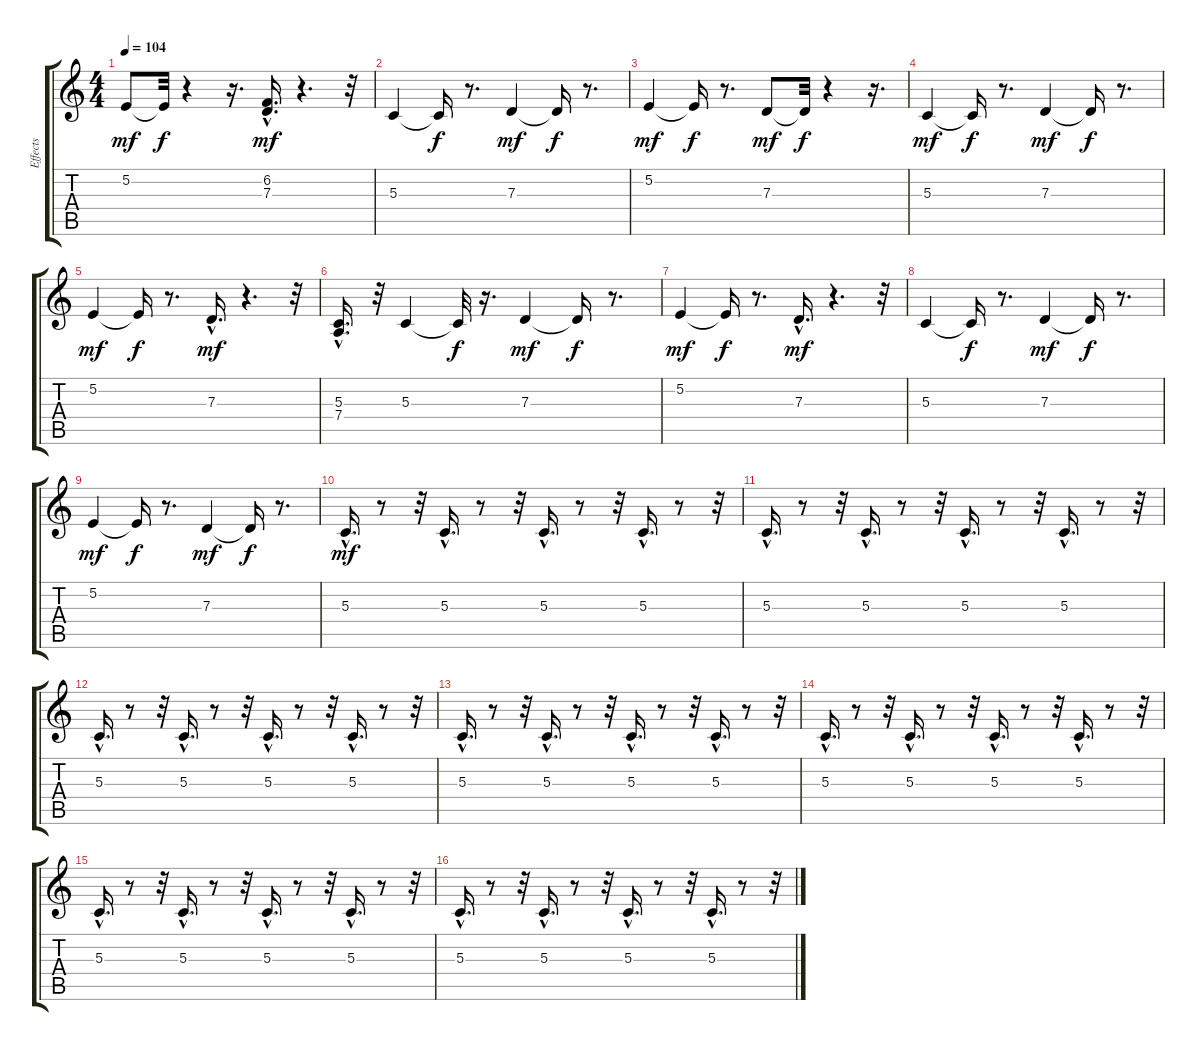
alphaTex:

\track ("Effects" "Effects") {instrument lead2sawtooth}
\staff {score tabs}
\tuning (E4 B3 G3 D3 A2 E2) {hide}
\ts (4 4)
\tempo 104
\clef g2
\ks c
5.2.8{dy mf} 5.2{t}.32{dy f} r.4 r.16{d} (6.2{hac} 7.3{hac}).16{d dy mf} r.4{d} r.32 |
5.3.4 5.3{t}.16{dy f} r.8{d} 7.3.4{dy mf} 7.3{t}.16{dy f} r.8{d} |
5.2.4{dy mf} 5.2{t}.16{dy f} r.8{d} 7.3.8{dy mf} 7.3{t}.32{dy f} r.4 r.16{d} |
5.3.4{dy mf} 5.3{t}.16{dy f} r.8{d} 7.3.4{dy mf} 7.3{t}.16{dy f} r.8{d} |
5.2.4{dy mf} 5.2{t}.16{dy f} r.8{d} 7.3{hac}.16{d dy mf} r.4{d} r.32 |
(5.3{hac} 7.4{hac}).16{d} r.32 5.3.4 5.3{t}.32{dy f} r.16{d} 7.3.4{dy mf} 7.3{t}.16{dy f} r.8{d} |
5.2.4{dy mf} 5.2{t}.16{dy f} r.8{d} 7.3{hac}.16{d dy mf} r.4{d} r.32 |
5.3.4 5.3{t}.16{dy f} r.8{d} 7.3.4{dy mf} 7.3{t}.16{dy f} r.8{d} |
5.2.4{dy mf} 5.2{t}.16{dy f} r.8{d} 7.3.4{dy mf} 7.3{t}.16{dy f} r.8{d} |
5.3{hac}.16{d dy mf volume 12} r.8 r.32 5.3{hac}.16{d volume 12} r.8 r.32 5.3{hac}.16{d volume 12} r.8 r.32 5.3{hac}.16{d volume 11} r.8 r.32 |
5.3{hac}.16{d volume 11} r.8 r.32 5.3{hac}.16{d volume 11} r.8 r.32 5.3{hac}.16{d volume 11} r.8 r.32 5.3{hac}.16{d volume 10} r.8 r.32 |
5.3{hac}.16{d volume 10} r.8 r.32 5.3{hac}.16{d volume 10} r.8 r.32 5.3{hac}.16{d volume 10} r.8 r.32 5.3{hac}.16{d volume 10} r.8 r.32 |
5.3{hac}.16{d volume 10} r.8 r.32 5.3{hac}.16{d volume 9} r.8 r.32 5.3{hac}.16{d volume 9} r.8 r.32 5.3{hac}.16{d volume 9} r.8 r.32 |
5.3{hac}.16{d volume 9} r.8 r.32 5.3{hac}.16{d volume 8} r.8 r.32 5.3{hac}.16{d volume 8} r.8 r.32 5.3{hac}.16{d volume 8} r.8 r.32 |
5.3{hac}.16{d volume 8} r.8 r.32 5.3{hac}.16{d volume 8} r.8 r.32 5.3{hac}.16{d volume 7} r.8 r.32 5.3{hac}.16{d volume 7} r.8 r.32 |
5.3{hac}.16{d volume 7} r.8 r.32 5.3{hac}.16{d volume 7} r.8 r.32 5.3{hac}.16{d volume 6} r.8 r.32 5.3{hac}.16{d volume 6} r.8 r.32
